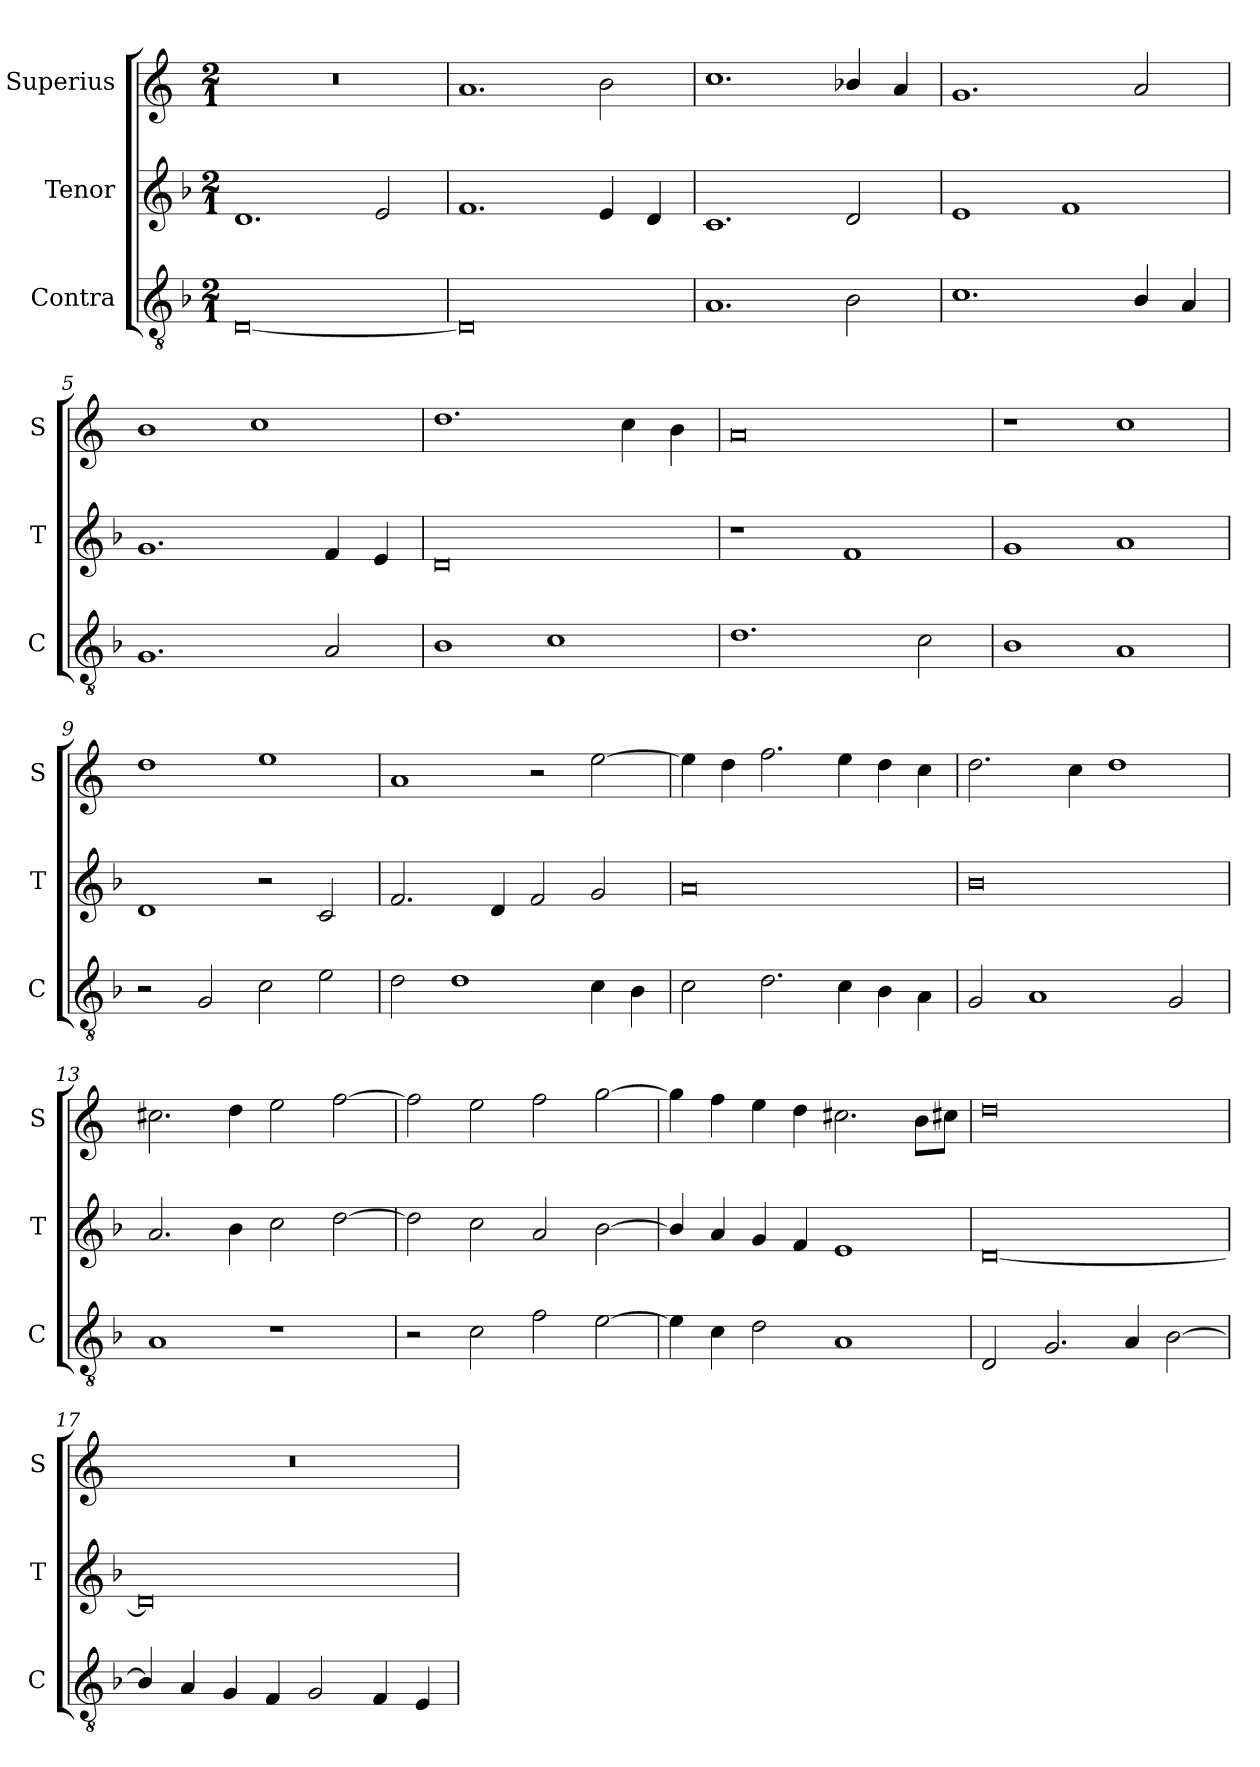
**kern	**kern	**kern
*part3	*part2	*part1
*staff3	*staff2	*staff1
*I"Contra	*I"Tenor	*I"Superius
*I'C	*I'T	*I'S
*clefGv2	*clefG2	*clefG2
*k[b-]	*k[b-]	*k[]
*M2/1	*M2/1	*M2/1
=	=	=
[0D	1.d/	0r
.	2e/	.
=2	=2	=2
0D]	1.f/	1.a/
.	4e/	2b\
.	4d/	.
=3	=3	=3
1.A/	1.c/	1.cc\
2B-\	2d/	4b-X/
.	.	4a/
=4	=4	=4
1.c\	1e/	1.g/
.	1f/	.
4B-/	.	2a/
4A/	.	.
=5	=5	=5
1.G/	1.g/	1b\
.	.	1cc\
2A/	4f/	.
.	4e/	.
=6	=6	=6
1B-\	0d	1.dd\
1c\	.	.
.	.	4cc\
.	.	4b\
=7	=7	=7
1.d\	1r	0a
.	1f/	.
2c\	.	.
=8	=8	=8
1B-\	1g/	1r
1A/	1a/	1cc\
=9	=9	=9
2r	1d/	1dd\
2G/	.	.
2c\	2r	1ee\
2e\	2c/	.
=10	=10	=10
2d\	2.f/	1a/
1d\	.	.
.	4d/	.
.	2f/	2r
4c\	2g/	[2ee\
4B-\	.	.
=11	=11	=11
2c\	0a	4ee\]
.	.	4dd\
2.d\	.	2.ff\
4c\	.	4ee\
4B-\	.	4dd\
4A\	.	4cc\
=12	=12	=12
2G/	0b-	2.dd\
1A/	.	.
.	.	4cc\
.	.	1dd\
2G/	.	.
=13	=13	=13
1A/	2.a/	2.cc#X\
.	4b-\	4dd\
1r	2cc\	2ee\
.	[2dd\	[2ff\
=14	=14	=14
2r	2dd\]	2ff\]
2c\	2cc\	2ee\
2f\	2a/	2ff\
[2e\	[2b-\	[2gg\
=15	=15	=15
4e\]	4b-/]	4gg\]
4c\	4a/	4ff\
2d\	4g/	4ee\
.	4f/	4dd\
1A/	1e/	2.cc#X\
.	.	8b\L
.	.	8cc#X\J
=16	=16	=16
2D/	[0d	0dd
2.G/	.	.
4A/	.	.
[2B-\	.	.
=17	=17	=17
4B-/]	0d]	0r
4A/	.	.
4G/	.	.
4F/	.	.
2G/	.	.
4F/	.	.
4E/	.	.
=	=	=
*-	*-	*-
